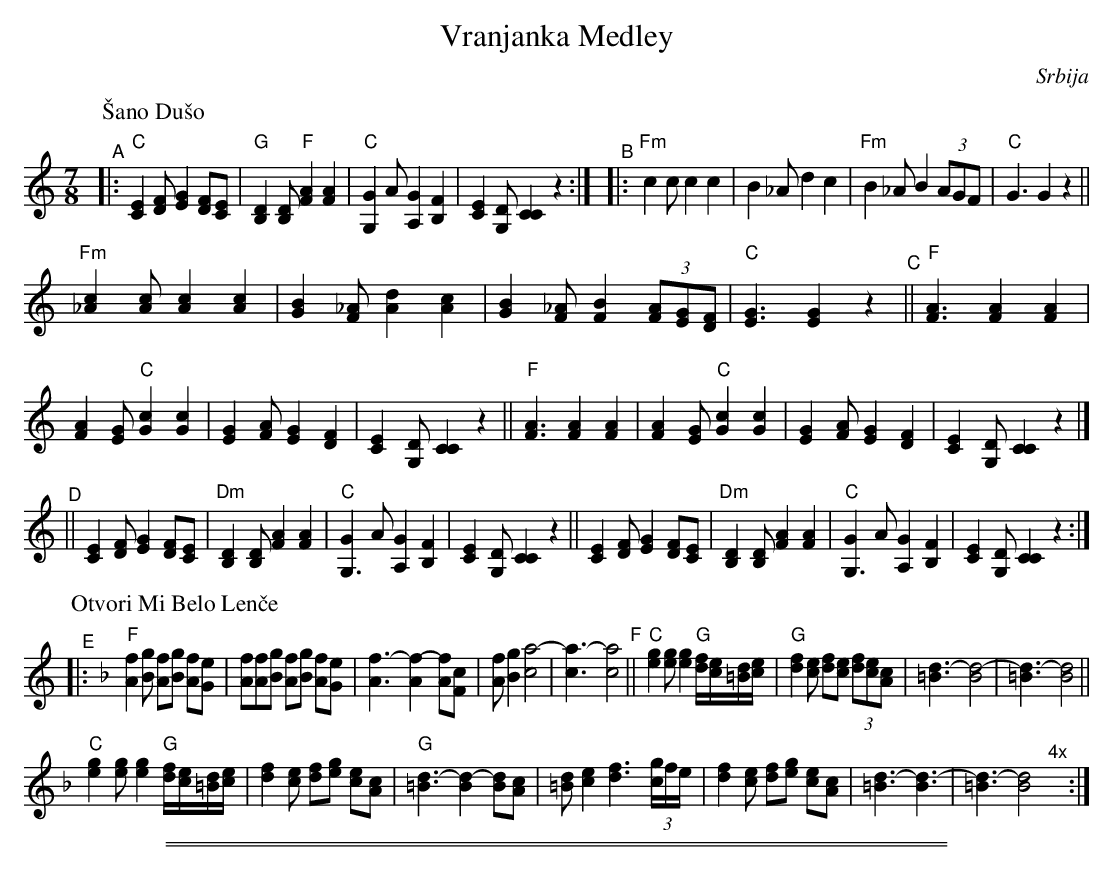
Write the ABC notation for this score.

X:1
T: Vranjanka Medley
O: Srbija
M: 7/8
L: 1/8
K: C
P: \vSano Du\vso
"^A"|:\
"C"[E2C2][FD] [G2E2] [FD][EC] | "G"[D2B,2][DB,] "F"[A2F2] [A2F2] |\
"C"[G2G,2]A [G2A,2] [F2B,2] | [E2C2][DG,] [C2C2] z2 :|\
"^B"|: "Fm"c2c c2 c2 | B2_A d2 c2 |\
"Fm"B2_A B2 (3AGF | "C"G3 G2 z2 ||
"Fm"[c2_A2][cA] [c2A2] [c2A2] | [B2G2][_AF] [d2A2] [c2A2] |\
[B2G2][_AF] [B2F2] (3[AF][GE][FD] | "C"[G3E3] [G2E2] z2 [K:=A][K:C]"^C"||\
"F"[A3F3] [A2F2] [A2F2] |\
[A2F2][GE] "C"[c2G2] [c2G2] | [G2E2][AF] [G2E2] [F2D2] |\
[E2C2][DG,] [C2C2] z2 || "F"[A3F3] [A2F2] [A2F2] | [A2F2][GE] "C"[c2G2] [c2G2] |\
[G2E2][AF] [G2E2] [F2D2] | [E2C2][DG,] [C2C2] z2 |]
"^D"|| [E2C2][FD] [G2E2] [FD][EC] |\
"Dm"[D2B,2][DB,] [A2F2] [A2F2] | "C"[G2G,3]A [G2A,2] [F2B,2] | [E2C2][DG,] [C2C2] z2 ||\
[E2C2][FD] [G2E2] [FD][EC] | "Dm"[D2B,2][DB,] [A2F2] [A2F2] |\
"C"[G2G,3]A [G2A,2] [F2B,2] | [E2C2][DG,] [C2C2] z2 :|
P: Otvori Mi Belo Len\vce
K: F
"^E"|: "F"[f2A2][gB] [fA][gB] [fA][eG] | [fA][fA][gB] [fA][gB] [fA][eG] |\
[f3-A3] [f2-A2] [fA][cF] | [fA][g2B2] [a4-c4] | [a3-c3] [a4c4] "F"||\
"C"[g2e2][ge] [g2e2] "G"[f/d/][e/c/][d/=B/][e/c/] |\
"G"[f2d2][ec] [fd][ec] (3[fd][ec][cA] | [d3-=B3] [d4-B4] | [d3-=B3] [d4B4] ||
"C"[g2e2][ge] [g2e2] "G"[f/d/][e/c/][d/=B/][e/c/] | [f2d2][ec] [fd][ge] [ec][cA] |\
"G"[d3-=B3] [d2-B2] [dB][cA] | [d=B][e2c2] [f3-d3] (3[g/c]f/e/ |\
[f2d2][ec] [fd][ge] [ec][cA] | [d3-=B3] [d3-B3] | [d3-=B3] [d4B4] "^4x"y:|
